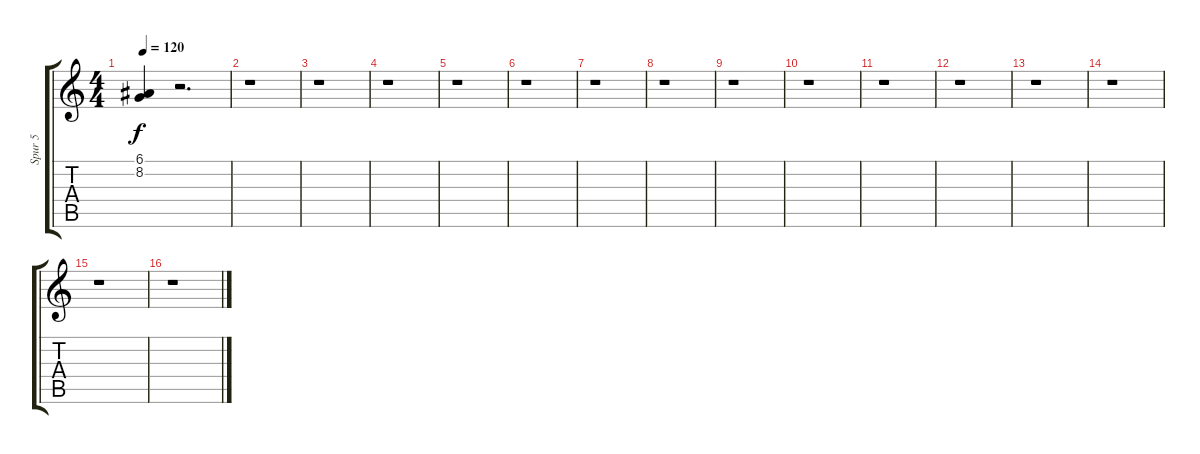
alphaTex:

\track ("Spur 5" "Spur 5") {instrument brightacousticpiano}
\staff {score tabs}
\tuning (E4 B3 G3 D3 A2 E2) {hide}
\ts (4 4)
\tempo 120
\clef g2
\ks c
(6.1 8.2).4{dy f} r.2{d} |
r.1 |
r.1 |
r.1 |
r.1 |
r.1 |
r.1 |
r.1 |
r.1 |
r.1 |
r.1 |
r.1 |
r.1 |
r.1 |
r.1 |
r.1
